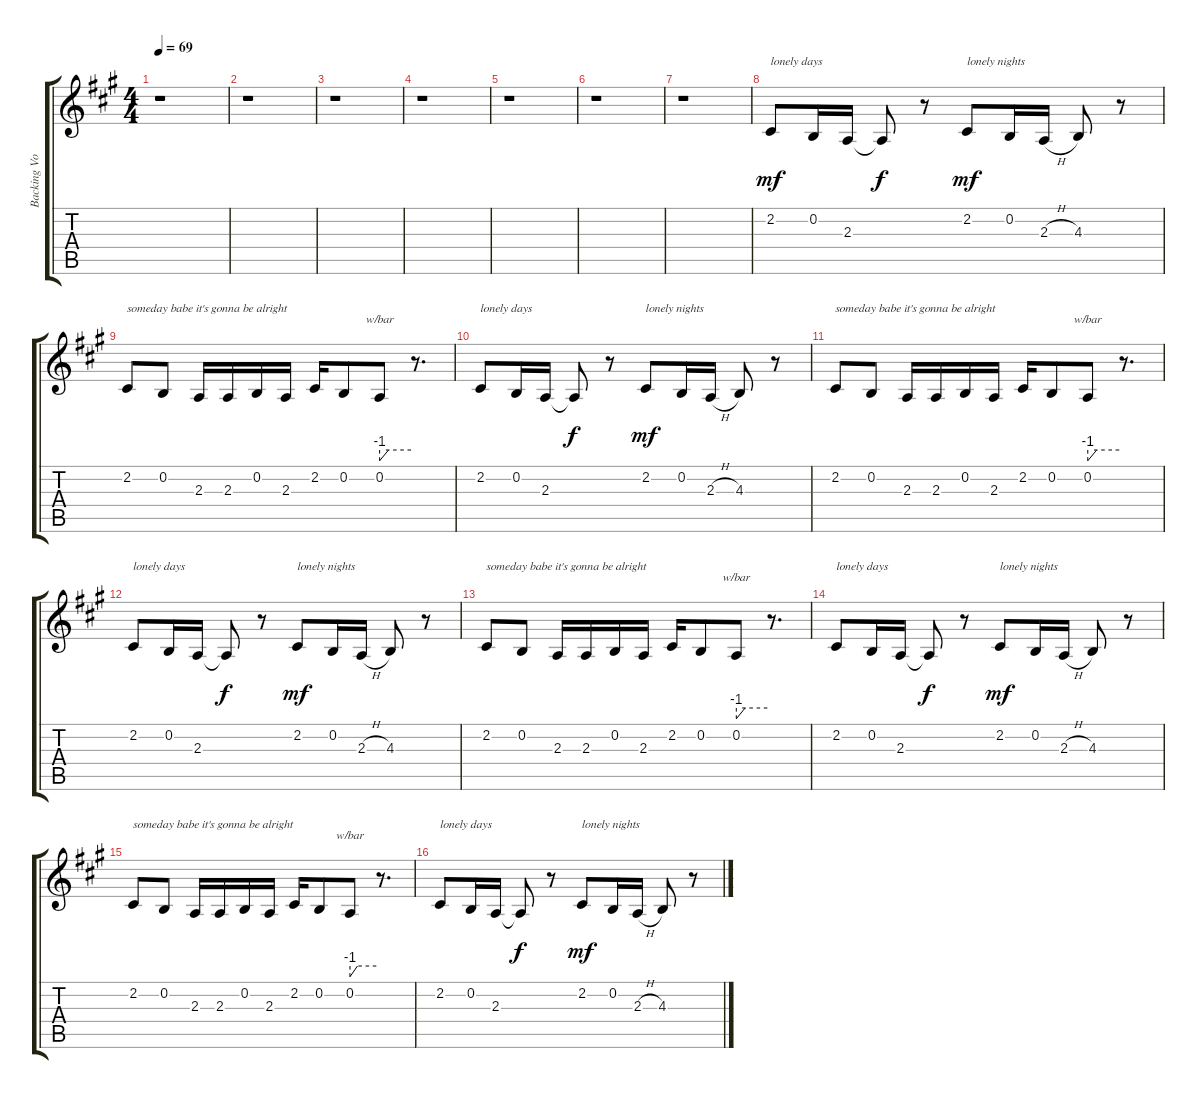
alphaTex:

\track ("Backing Vox" "Backing Vo") {instrument violin}
\staff {score tabs}
\tuning (E4 B3 G3 D3 A2 E2) {hide}
\ts (4 4)
\tempo 69
\clef g2
\ks f#minor
r.1{dy mf} |
r.1 |
r.1 |
r.1 |
r.1 |
r.1 |
r.1 |
2.2.8{txt "lonely days" volume 12} 0.2.16 2.3.16 2.3{t}.8{dy f} r.8 2.2.8{txt "lonely nights" dy mf} 0.2.16 2.3{h}.16 4.3.8 r.8 |
2.2.8{txt "someday babe it's gonna be alright"} 0.2.8 2.3.16 2.3.16 0.2.16 2.3.16 2.2.16 0.2.8 0.2.8{tbe (custom default 0 -4 17 0 60 0)} r.8{d} |
2.2.8{txt "lonely days"} 0.2.16 2.3.16 2.3{t}.8{dy f} r.8 2.2.8{txt "lonely nights" dy mf} 0.2.16 2.3{h}.16 4.3.8 r.8 |
2.2.8{txt "someday babe it's gonna be alright"} 0.2.8 2.3.16 2.3.16 0.2.16 2.3.16 2.2.16 0.2.8 0.2.8{tbe (custom default 0 -4 17 0 60 0)} r.8{d} |
2.2.8{txt "lonely days"} 0.2.16 2.3.16 2.3{t}.8{dy f} r.8 2.2.8{txt "lonely nights" dy mf} 0.2.16 2.3{h}.16 4.3.8 r.8 |
2.2.8{txt "someday babe it's gonna be alright"} 0.2.8 2.3.16 2.3.16 0.2.16 2.3.16 2.2.16 0.2.8 0.2.8{tbe (custom default 0 -4 17 0 60 0)} r.8{d} |
2.2.8{txt "lonely days"} 0.2.16 2.3.16 2.3{t}.8{dy f} r.8 2.2.8{txt "lonely nights" dy mf} 0.2.16 2.3{h}.16 4.3.8 r.8 |
2.2.8{txt "someday babe it's gonna be alright"} 0.2.8 2.3.16 2.3.16 0.2.16 2.3.16 2.2.16 0.2.8 0.2.8{tbe (custom default 0 -4 17 0 60 0)} r.8{d} |
2.2.8{txt "lonely days"} 0.2.16 2.3.16 2.3{t}.8{dy f} r.8 2.2.8{txt "lonely nights" dy mf} 0.2.16 2.3{h}.16 4.3.8 r.8
